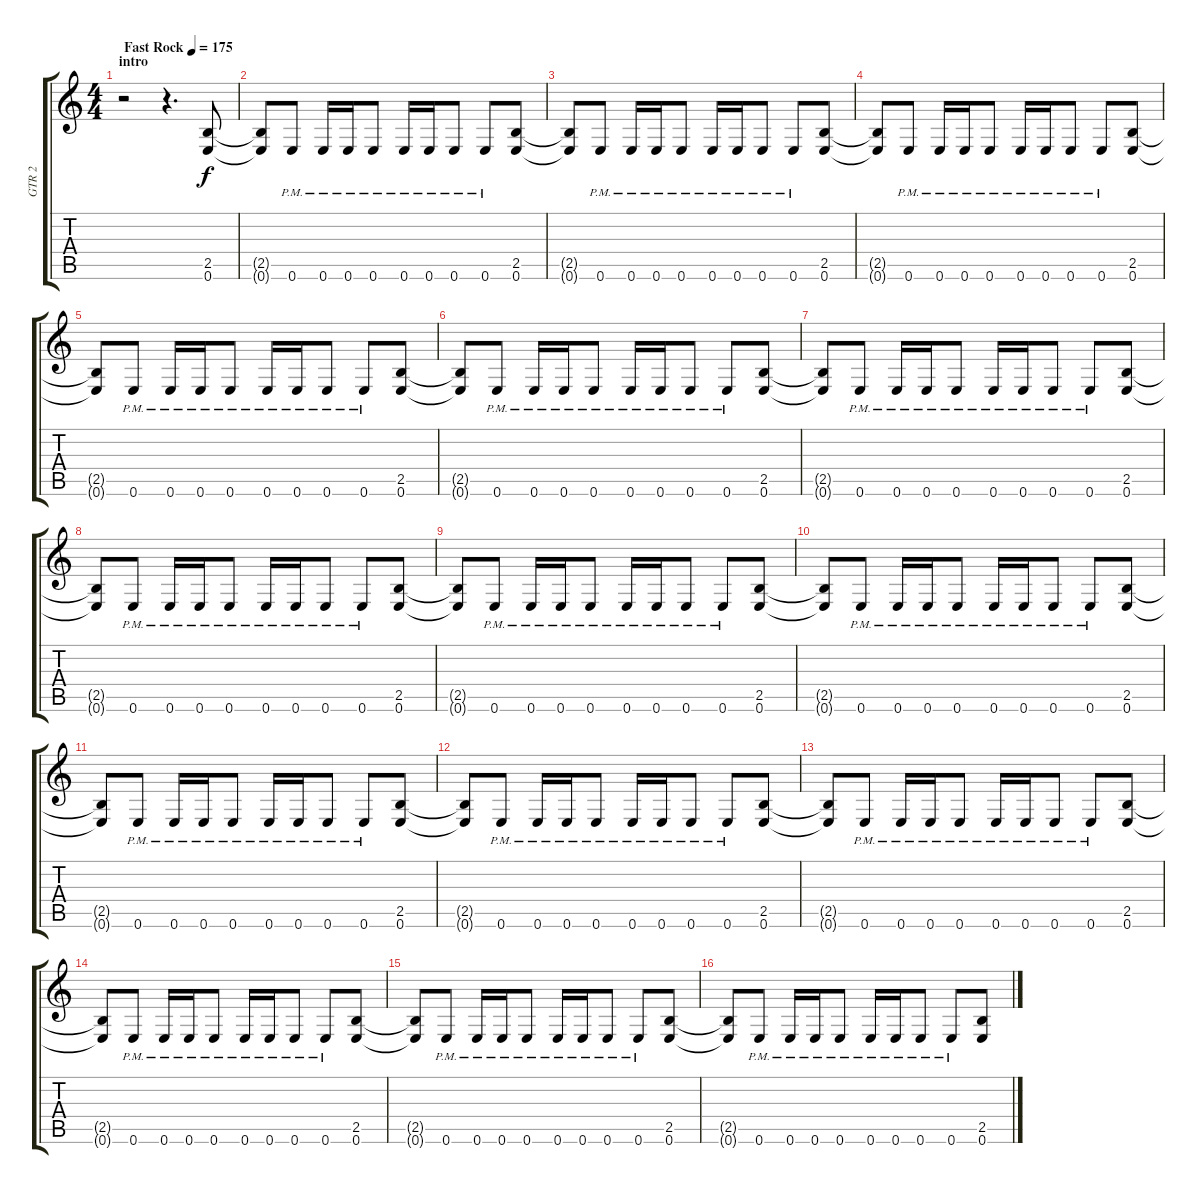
\track ("GTR 2" "GTR 2") {instrument distortionguitar}
\staff {score tabs}
\tuning (E4 B3 G3 D3 A2 E2) {hide}
\ts (4 4)
\section ("" "intro")
\tempo (175 "Fast Rock")
\clef g2
\ks c
r.2{dy f instrument distortionguitar} r.4{d} (2.5 0.6).8 |
(2.5{t} 0.6{t}).8 0.6{pm}.8 0.6{pm}.16 0.6{pm}.16 0.6{pm}.8 0.6{pm}.16 0.6{pm}.16 0.6{pm}.8 0.6{pm}.8 (2.5 0.6).8 |
(2.5{t} 0.6{t}).8 0.6{pm}.8 0.6{pm}.16 0.6{pm}.16 0.6{pm}.8 0.6{pm}.16 0.6{pm}.16 0.6{pm}.8 0.6{pm}.8 (2.5 0.6).8 |
(2.5{t} 0.6{t}).8 0.6{pm}.8 0.6{pm}.16 0.6{pm}.16 0.6{pm}.8 0.6{pm}.16 0.6{pm}.16 0.6{pm}.8 0.6{pm}.8 (2.5 0.6).8 |
(2.5{t} 0.6{t}).8 0.6{pm}.8 0.6{pm}.16 0.6{pm}.16 0.6{pm}.8 0.6{pm}.16 0.6{pm}.16 0.6{pm}.8 0.6{pm}.8 (2.5 0.6).8 |
(2.5{t} 0.6{t}).8 0.6{pm}.8 0.6{pm}.16 0.6{pm}.16 0.6{pm}.8 0.6{pm}.16 0.6{pm}.16 0.6{pm}.8 0.6{pm}.8 (2.5 0.6).8 |
(2.5{t} 0.6{t}).8 0.6{pm}.8 0.6{pm}.16 0.6{pm}.16 0.6{pm}.8 0.6{pm}.16 0.6{pm}.16 0.6{pm}.8 0.6{pm}.8 (2.5 0.6).8 |
(2.5{t} 0.6{t}).8 0.6{pm}.8 0.6{pm}.16 0.6{pm}.16 0.6{pm}.8 0.6{pm}.16 0.6{pm}.16 0.6{pm}.8 0.6{pm}.8 (2.5 0.6).8 |
(2.5{t} 0.6{t}).8 0.6{pm}.8 0.6{pm}.16 0.6{pm}.16 0.6{pm}.8 0.6{pm}.16 0.6{pm}.16 0.6{pm}.8 0.6{pm}.8 (2.5 0.6).8 |
(2.5{t} 0.6{t}).8 0.6{pm}.8 0.6{pm}.16 0.6{pm}.16 0.6{pm}.8 0.6{pm}.16 0.6{pm}.16 0.6{pm}.8 0.6{pm}.8 (2.5 0.6).8 |
(2.5{t} 0.6{t}).8 0.6{pm}.8 0.6{pm}.16 0.6{pm}.16 0.6{pm}.8 0.6{pm}.16 0.6{pm}.16 0.6{pm}.8 0.6{pm}.8 (2.5 0.6).8 |
(2.5{t} 0.6{t}).8 0.6{pm}.8 0.6{pm}.16 0.6{pm}.16 0.6{pm}.8 0.6{pm}.16 0.6{pm}.16 0.6{pm}.8 0.6{pm}.8 (2.5 0.6).8 |
(2.5{t} 0.6{t}).8 0.6{pm}.8 0.6{pm}.16 0.6{pm}.16 0.6{pm}.8 0.6{pm}.16 0.6{pm}.16 0.6{pm}.8 0.6{pm}.8 (2.5 0.6).8 |
(2.5{t} 0.6{t}).8 0.6{pm}.8 0.6{pm}.16 0.6{pm}.16 0.6{pm}.8 0.6{pm}.16 0.6{pm}.16 0.6{pm}.8 0.6{pm}.8 (2.5 0.6).8 |
(2.5{t} 0.6{t}).8 0.6{pm}.8 0.6{pm}.16 0.6{pm}.16 0.6{pm}.8 0.6{pm}.16 0.6{pm}.16 0.6{pm}.8 0.6{pm}.8 (2.5 0.6).8 |
(2.5{t} 0.6{t}).8 0.6{pm}.8 0.6{pm}.16 0.6{pm}.16 0.6{pm}.8 0.6{pm}.16 0.6{pm}.16 0.6{pm}.8 0.6{pm}.8 (2.5 0.6).8
